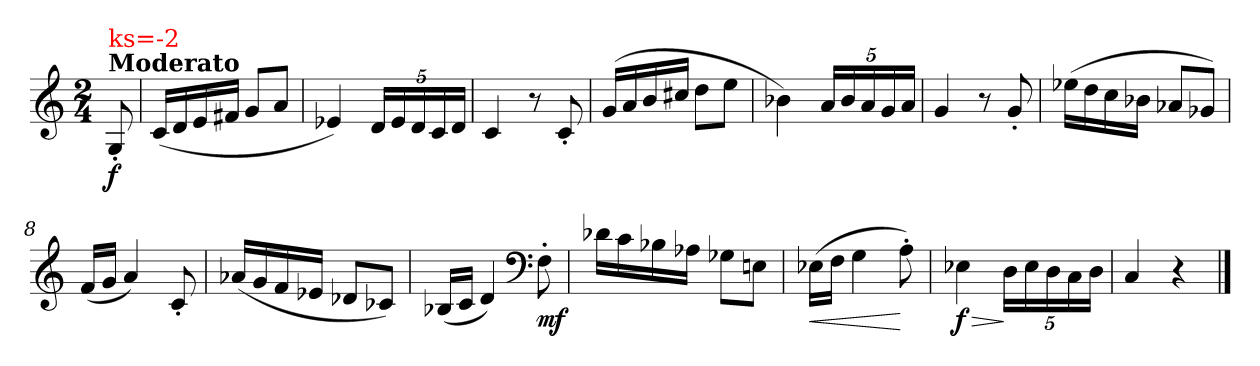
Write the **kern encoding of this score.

**kern	**dynam
*part1	*part1
*staff1	*staff1
*clefG2	*
*k[]	*
*C:	*
*M2/4	*
=	=
!LO:TX:a:B:t=Moderato	!
!LO:TX:a:color=#FF0000:t=ks=-2	!
!	!LO:DY:b
8G'</	f
=1	=1
(<16c/LL	.
16d/	.
16e/	.
16f#X/JJ	.
8g/L	.
8a/J	.
=2	=2
4e-X/)	.
20d/LL	.
20e-/	.
20d/	.
20c/	.
20d/JJ	.
=3	=3
4c/	.
8r	.
8c'</	.
=4	=4
(>16g/LL	.
16a/	.
16b/	.
16cc#X/JJ	.
8dd\L	.
8ee\J	.
=5	=5
4b-X\)	.
20a/LL	.
20b-/	.
20a/	.
20g/	.
20a/JJ	.
=6	=6
4g/	.
8r	.
8g'</	.
!!LO:LB:g=z
=7	=7
(>16ee-X\LL	.
16dd\	.
16cc\	.
16b-X\JJ	.
8a-X/L	.
8g-X/J)	.
=8	=8
(<16f/LL	.
16g/JJ	.
4a/)	.
8c'</	.
=9	=9
(<16a-X/LL	.
16g/	.
16f/	.
16e-X/JJ	.
8d-X/L	.
8c-X/J)	.
=10	=10
(<16B-X/LL	.
16c/JJ	.
4d/)	.
*clefF4	*
!	!LO:DY:b
8F'>\	mf
=11	=11
16d-X\LL	.
16c\	.
16B-X\	.
16A-X\JJ	.
8G-X\L	.
8Eni\J	.
=12	=12
!	!LO:HP:b
(>16E-X\LL	<
16F\JJ	.
4G\	.
8A'>\)	[
!!LO:LB:g=z
=13	=13
!	!LO:HP:b
!	!LO:DY:n=1:b
4E-X\	> f
20D\LL	]
20E-\	.
20D\	.
20C\	.
20D\JJ	.
=14	=14
4C/	.
4r	.
==	==
*-	*-
